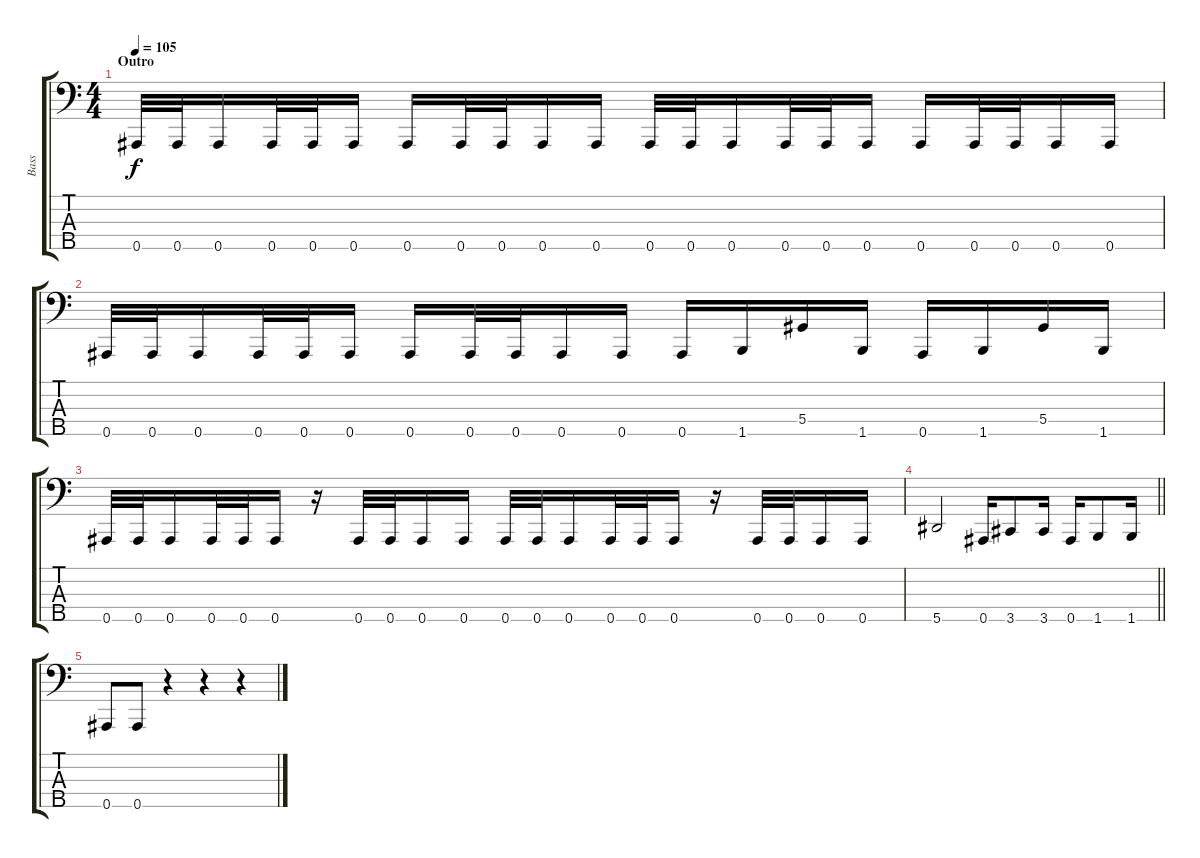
\track ("Bass" "Bass") {instrument electricbasspick}
\staff {score tabs}
\tuning (Gb2 Db2 Ab1 Eb1 Bb0) {hide}
\ts (4 4)
\section ("" "Outro")
\tempo 105
\clef f4
\ks c
0.5.32{dy f} 0.5.32 0.5.16 0.5.32 0.5.32 0.5.16 0.5.16 0.5.32 0.5.32 0.5.16 0.5.16 0.5.32 0.5.32 0.5.16 0.5.32 0.5.32 0.5.16 0.5.16 0.5.32 0.5.32 0.5.16 0.5.16 |
0.5.32 0.5.32 0.5.16 0.5.32 0.5.32 0.5.16 0.5.16 0.5.32 0.5.32 0.5.16 0.5.16 0.5.16 1.5.16 5.4.16 1.5.16 0.5.16 1.5.16 5.4.16 1.5.16 |
0.5.32 0.5.32 0.5.16 0.5.32 0.5.32 0.5.16 r.16 0.5.32 0.5.32 0.5.16 0.5.16 0.5.32 0.5.32 0.5.16 0.5.32 0.5.32 0.5.16 r.16 0.5.32 0.5.32 0.5.16 0.5.16 |
\barLineRight lightlight
5.5.2 0.5.16 3.5.8 3.5.16 0.5.16 1.5.8 1.5.16 |
0.5.8 0.5.8 r.4 r.4 r.4
